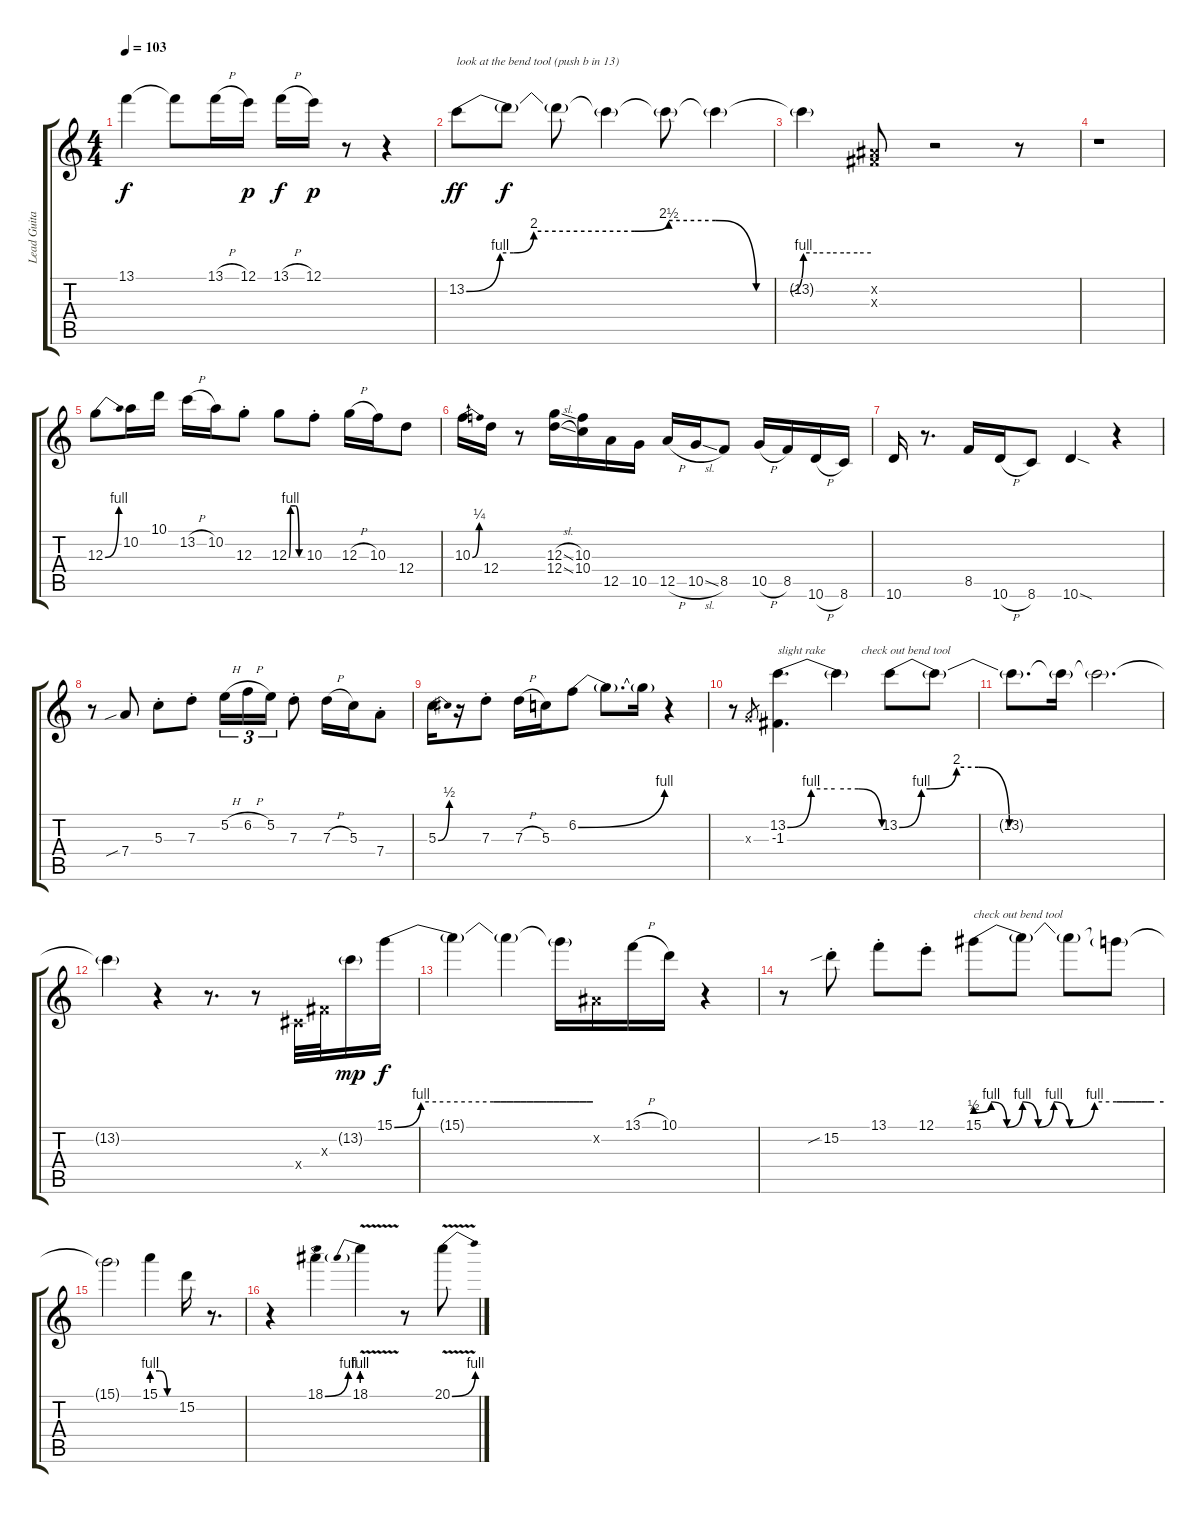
\track ("Lead Guitar ( David Gilmour )" "Lead Guita") {instrument overdrivenguitar}
\staff {score tabs}
\tuning (E4 B3 G3 D3 A2 E2) {hide}
\ts (4 4)
\tempo 103
\clef g2
\ks c
13.1{t}.4{dy f} 13.1{t}.8 13.1{h}.16 12.1.16{dy p} 13.1{h}.16{dy f} 12.1.16{dy p} r.8 r.4 |
13.2{be (custom 0 0 5 4 7 4 10 8 25 8 30 10 37 10 43 0 48 0 50 4 52 4 54 4 56 4 58 4 60 4)}.8{txt "look at the bend tool (push b in 13)" dy ff} 13.2{t}.8{dy f} 13.2{t}.8 13.2{t}.4 13.2{t}.8 13.2{t}.4 |
13.2{t}.4 (-1.2{x} -1.3{x}).8 r.2 r.8 |
r.1 |
12.3{be (bend 0 0 60 4)}.8 10.2.16 10.1.16 13.2{h}.16 10.2.16 12.3{st}.8 12.3{be (custom 0 0 7 4 30 4 45 0 60 0)}.8 10.3{st}.8 12.3{h}.16 10.3.16 12.4.8 |
10.3{be (bend 0 0 60 1)}.16 12.4.16 r.8 (12.3{sl} 12.4{sl}).16 (10.3 10.4).16 12.5.16 10.5.16 12.5{h}.16 10.5{sl}.16 8.5.8 10.5{h}.16 8.5.16 10.6{h}.16 8.6.16 |
10.6.16 r.8{d} 8.5.16 10.6{h}.16 8.6.8 10.6{sod}.4 r.4 |
r.8 7.4{sib}.8 5.3{st}.8 7.3{st}.8 5.2{h}.16{tu (3 2)} 6.2{h}.16{tu (3 2)} 5.2.16{tu (3 2)} 7.3{st}.8 7.3{h}.16 5.3.16 7.4{st}.8 |
5.3{be (bend 0 0 60 2)}.16 r.16 7.3{st}.8 7.3{h}.16 5.3.16 6.2{be (bend 0 0 60 4)}.8 6.2{t}.8{d} 6.2{t}.16 r.4 |
r.8 0.3{x}.8{gr} (13.2{be (custom 0 0 15 4 30 4 45 4 60 0)} -1.3).4{d txt "slight rake            check out bend tool"} 13.2{t}.4 13.2{be (custom 0 0 5 4 7 4 13 8 18 8 25 0 37 0 39 0 41 0 43 0 45 0 47 0 49 0 51 0 53 0 55 0 57 0 60 0)}.8 13.2{t}.8 |
13.2{t}.8{d} 13.2{t}.16 13.2{t}.2{d} |
13.2{t}.4 r.4 r.8{d} r.8 -1.4{x}.32 -1.3{x}.32 13.2{g}.16{dy mp} 15.1{be (custom 0 0 8 4 30 4 32 4 34 4 36 4 38 4 40 4 42 4 44 4 46 4 48 4 50 4 52 4 54 4 56 4 58 4 60 4)}.16{dy f} |
15.1{t}.4 15.1{t}.4 15.1{t}.16 -1.2{x}.16 13.1{h}.16 10.1.16 r.4 |
r.8 15.2{sib st}.8 13.1{st}.8 12.1{st}.8 15.1{be (custom 0 2 5 4 10 0 15 4 20 0 25 4 30 0 38 4 45 4 47 4 49 4 51 4 53 4 55 4 57 4 60 4)}.8{txt "check out bend tool"} 15.1{t}.8 15.1{t}.8 15.1{t}.8 |
15.1{t}.2 15.1{be (custom 0 4 20 4 40 0 60 0)}.4 15.2.16 r.8{d} |
r.4 18.1{be (bend 0 0 60 4)}.4 18.1{be (prebend 0 4 60 4) v}.4 r.8 20.1{be (bend 0 0 60 4) v}.8
